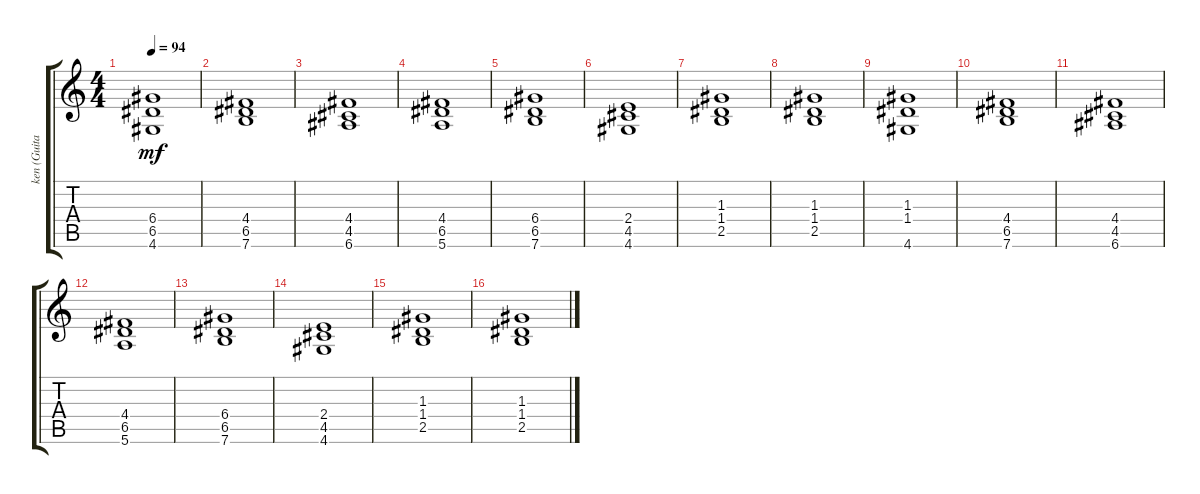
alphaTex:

\track ("ken (Guitar) III" "ken (Guita") {instrument overdrivenguitar}
\staff {score tabs}
\tuning (E4 B3 G3 D3 A2 E2) {hide}
\ts (4 4)
\tempo 94
\clef g2
\ks c
(6.4 6.5 4.6).1{dy mf instrument overdrivenguitar} |
(4.4 6.5 7.6).1 |
(4.4 4.5 6.6).1 |
(4.4 6.5 5.6).1 |
(6.4 6.5 7.6).1 |
(2.4 4.5 4.6).1 |
(1.3 1.4 2.5).1 |
(1.3 1.4 2.5).1 |
(1.3 1.4 4.6).1 |
(4.4 6.5 7.6).1 |
(4.4 4.5 6.6).1 |
(4.4 6.5 5.6).1 |
(6.4 6.5 7.6).1 |
(2.4 4.5 4.6).1 |
(1.3 1.4 2.5).1 |
(1.3 1.4 2.5).1
